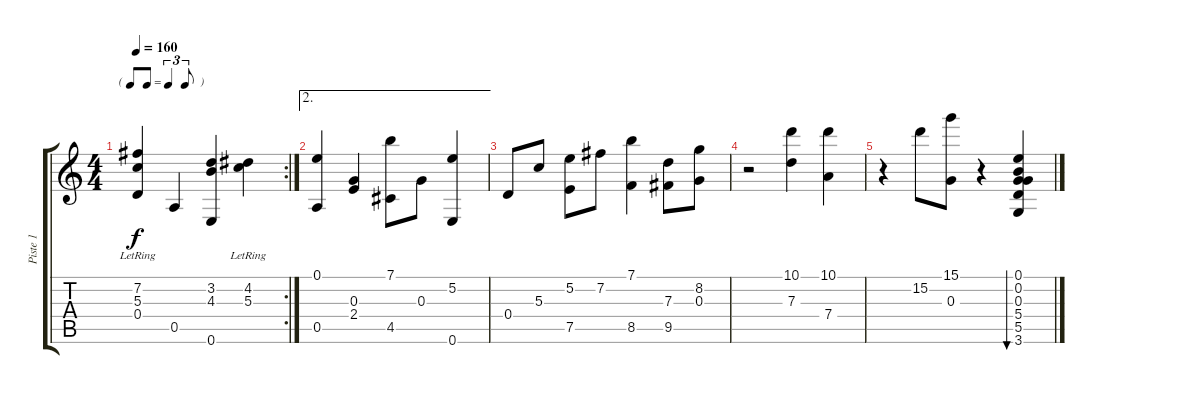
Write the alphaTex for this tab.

\track ("Piste 1" "Piste 1") {instrument acousticguitarnylon}
\staff {score tabs}
\tuning (E4 B3 G3 D3 A2 E2) {hide}
\rc 2
\ts (4 4)
\tf triplet8th
\tempo 160
\clef g2
\ks c
(7.2{lr} 5.3 0.4).4{dy f} 0.5.4 (3.2 4.3 0.6).4 (4.2{lr} 5.3).4 |
\ae 2
(0.1 0.5).4 (0.3 2.4).4 (7.1 4.5).8 0.3.8 (5.2 0.6).4 |
0.4.8 5.3.8 (5.2 7.5).8 7.2.8 (7.1 8.5).4 (7.3 9.5).8 (8.2 0.3).8 |
r.2 (10.1 7.3).4 (10.1 7.4).4 |
r.4 15.2.8 (15.1 0.3).8 r.4 (0.1 0.2 0.3 5.4 5.5 3.6).4{bu 480}
